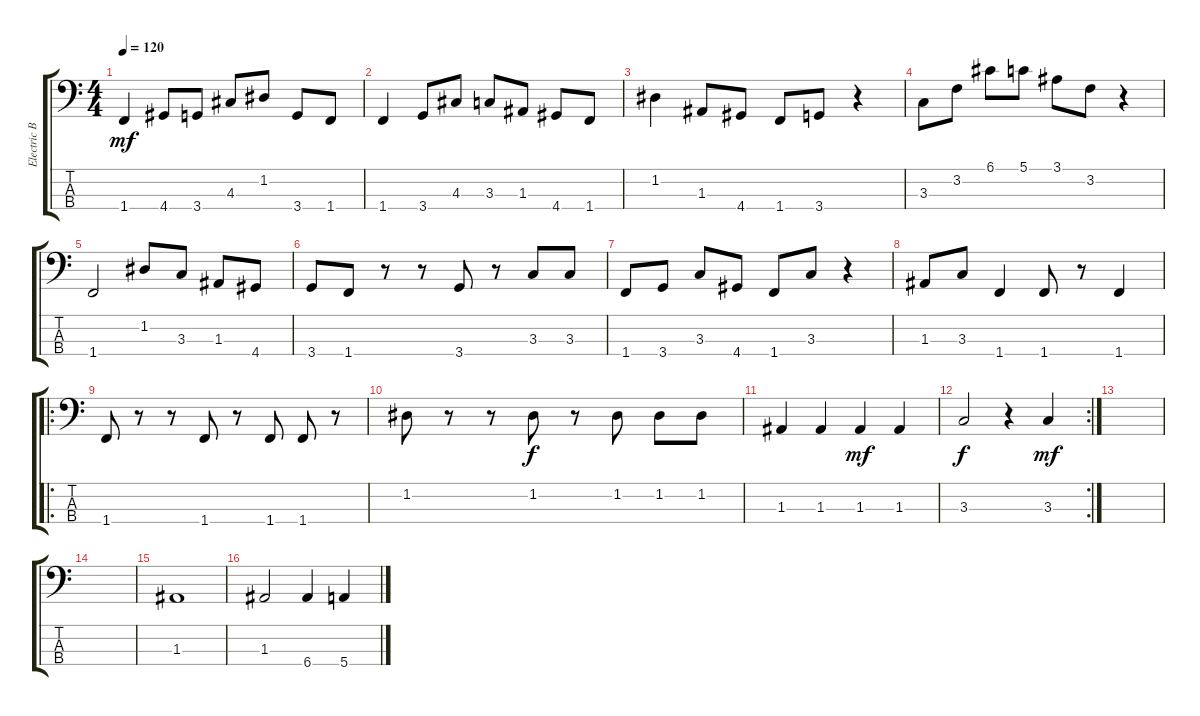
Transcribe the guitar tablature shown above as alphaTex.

\track ("Electric Bass" "Electric B") {instrument electricbassfinger}
\staff {score tabs}
\tuning (G2 D2 A1 E1) {hide}
\ts (4 4)
\tempo 120
\clef f4
\ks c
1.4.4{dy mf} 4.4.8 3.4.8 4.3.8 1.2.8 3.4.8 1.4.8 |
1.4.4 3.4.8 4.3.8 3.3.8 1.3.8 4.4.8 1.4.8 |
1.2.4 1.3.8 4.4.8 1.4.8 3.4.8 r.4 |
3.3.8 3.2.8 6.1.8 5.1.8 3.1.8 3.2.8 r.4 |
1.4.2 1.2.8 3.3.8 1.3.8 4.4.8 |
3.4.8 1.4.8 r.8 r.8 3.4.8 r.8 3.3.8 3.3.8 |
1.4.8 3.4.8 3.3.8 4.4.8 1.4.8 3.3.8 r.4 |
1.3.8 3.3.8 1.4.4 1.4.8 r.8 1.4.4 |
\ro
1.4.8 r.8 r.8 1.4.8 r.8 1.4.8 1.4.8 r.8 |
1.2.8 r.8 r.8 1.2.8{dy f} r.8 1.2.8 1.2.8 1.2.8 |
1.3.4 1.3.4 1.3.4{dy mf} 1.3.4 |
\rc 2
3.3.2{dy f} r.4 3.3.4{dy mf} |
|
|
1.3.1 |
1.3.2 6.4.4 5.4.4
